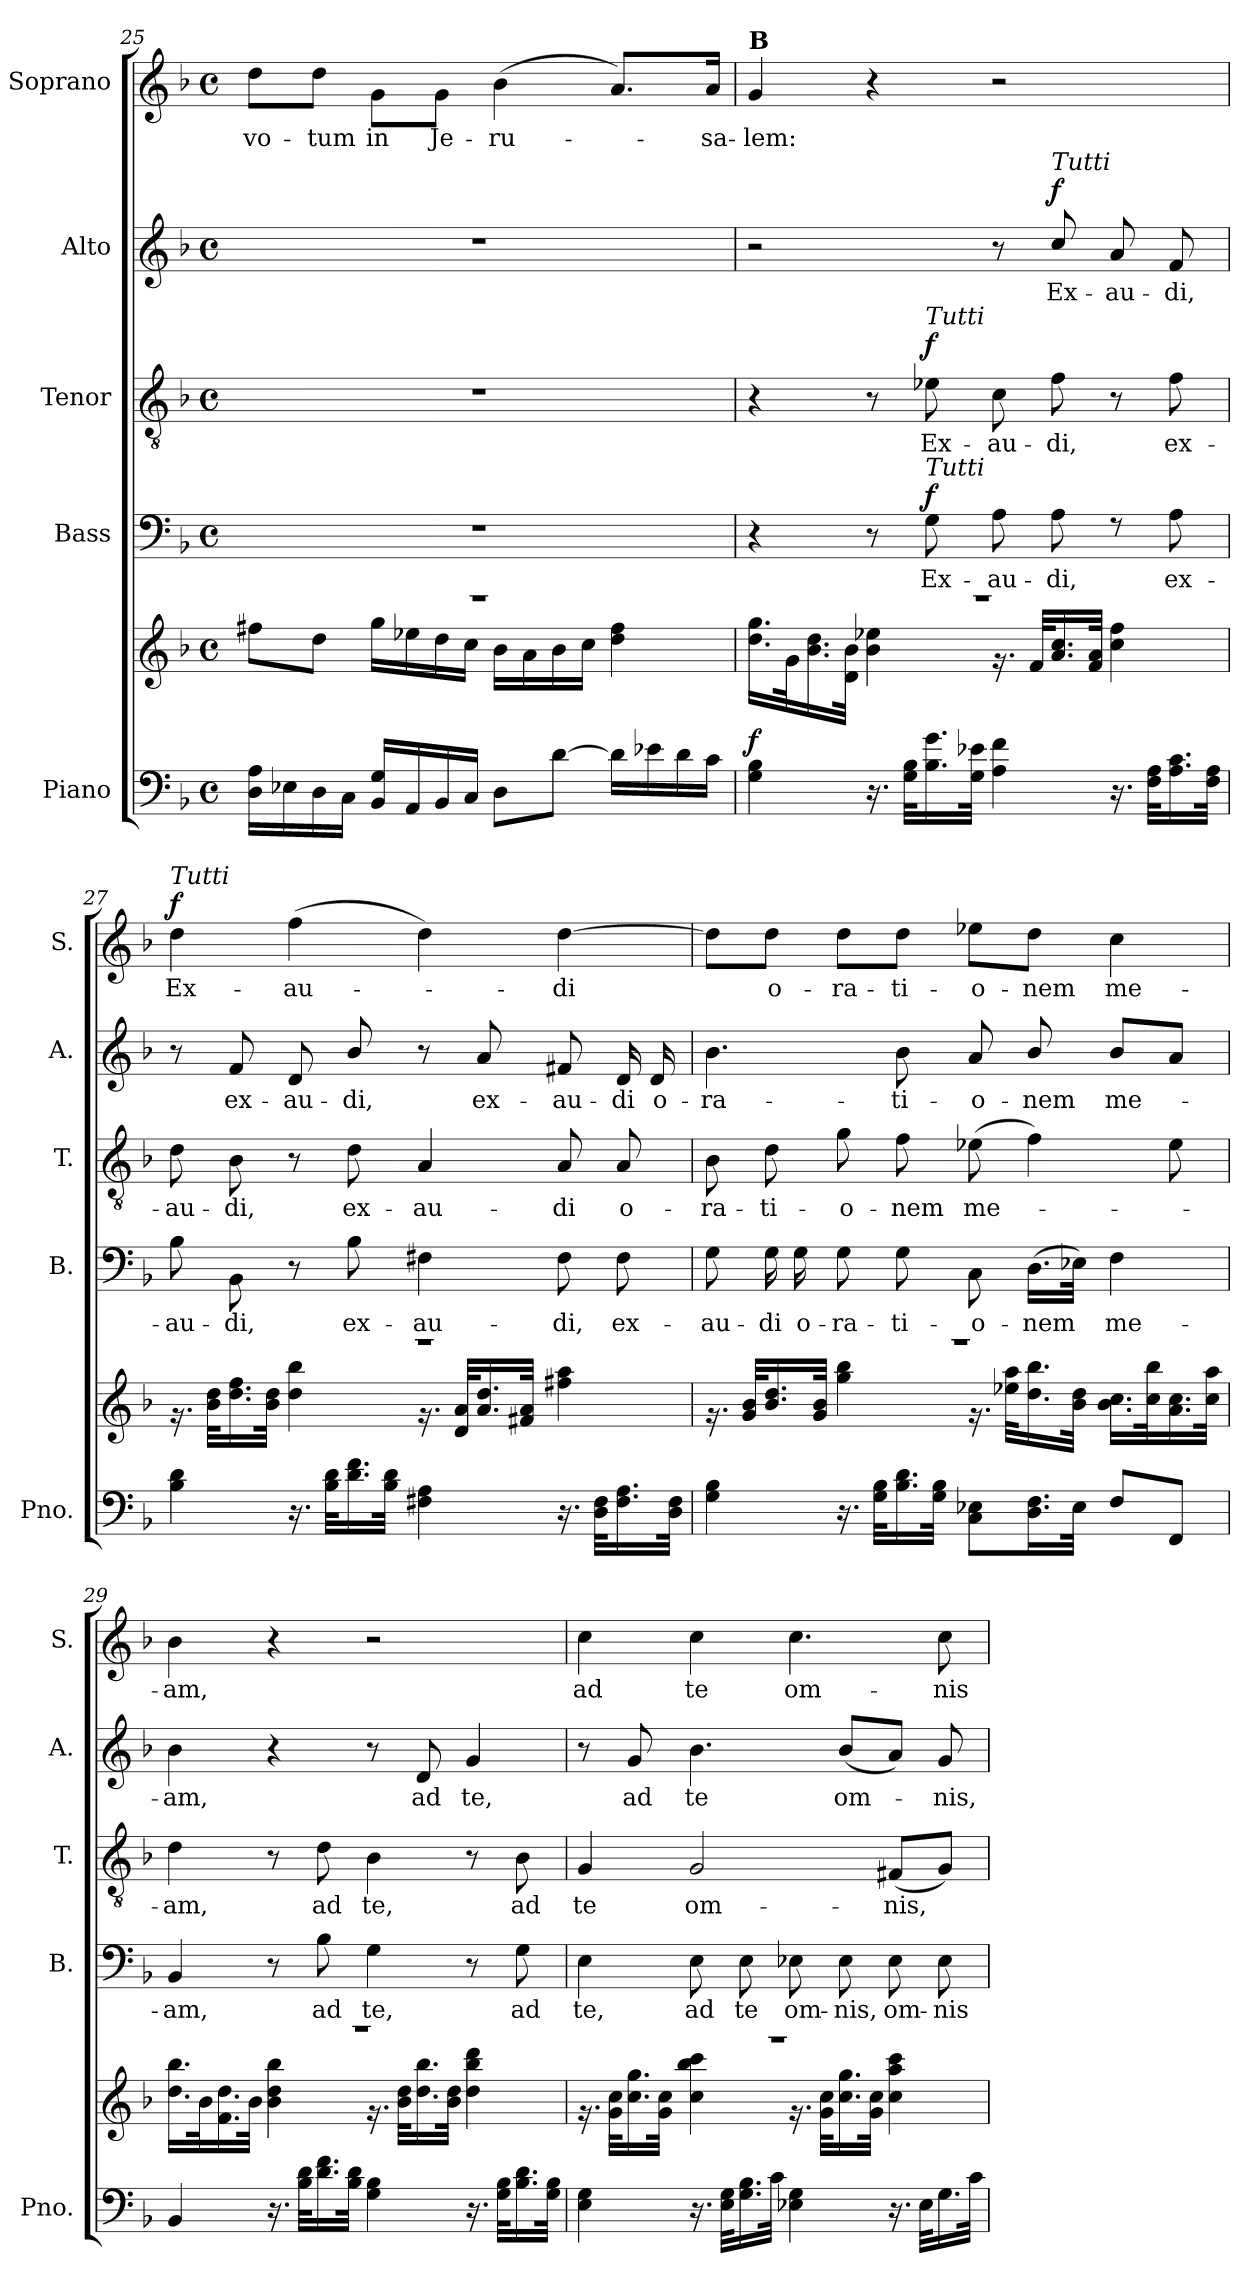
**kern	**kern	**dynam	**kern	**text	**dynam	**kern	**text	**dynam	**kern	**text	**dynam	**kern	**text	**dynam
*part5	*part5	*part5	*part4	*part4	*part4	*part3	*part3	*part3	*part2	*part2	*part2	*part1	*part1	*part1
*staff6	*staff5	*staff5/6	*staff4	*staff4	*staff4	*staff3	*staff3	*staff3	*staff2	*staff2	*staff2	*staff1	*staff1	*staff1
*I"Piano	*	*	*I"Bass	*	*	*I"Tenor	*	*	*I"Alto	*	*	*I"Soprano	*	*
*I'Pno.	*	*	*I'B.	*	*	*I'T.	*	*	*I'A.	*	*	*I'S.	*	*
*clefF4	*clefG2	*	*clefF4	*	*	*clefGv2	*	*	*clefG2	*	*	*clefG2	*	*
*k[b-]	*k[b-]	*	*k[b-]	*	*	*k[b-]	*	*	*k[b-]	*	*	*k[b-]	*	*
*M4/4	*M4/4	*	*M4/4	*	*	*M4/4	*	*	*M4/4	*	*	*M4/4	*	*
*met(c)	*met(c)	*	*met(c)	*	*	*met(c)	*	*	*met(c)	*	*	*met(c)	*	*
=25	=25	=25	=25	=25	=25	=25	=25	=25	=25	=25	=25	=25	=25	=25
*	*^	*	*	*	*	*	*	*	*	*	*	*	*	*
!	!	!	!	!	!	!	!	!	!	!	!	!	!	!LO:LY:b	!
16D\ 16A\LL	1r	8ff#X\L	.	1r	.	.	1r	.	.	1r	.	.	8dd\L	vo-	.
16E-X\	.	.	.	.	.	.	.	.	.	.	.	.	.	.	.
!	!	!	!	!	!	!	!	!	!	!	!	!	!	!LO:LY:b	!
16D\	.	8dd\J	.	.	.	.	.	.	.	.	.	.	8dd\J	-tum	.
16C\JJ	.	.	.	.	.	.	.	.	.	.	.	.	.	.	.
!	!	!	!	!	!	!	!	!	!	!	!	!	!	!LO:LY:b	!
16BB-/ 16G/LL	.	16gg\LL	.	.	.	.	.	.	.	.	.	.	8g\L	in	.
16AA/	.	16ee-X\	.	.	.	.	.	.	.	.	.	.	.	.	.
!	!	!	!	!	!	!	!	!	!	!	!	!	!	!LO:LY:b	!
16BB-/	.	16dd\	.	.	.	.	.	.	.	.	.	.	8g\J	Je-	.
16C/JJ	.	16cc\JJ	.	.	.	.	.	.	.	.	.	.	.	.	.
!	!	!	!	!	!	!	!	!	!	!	!	!	!	!LO:LY:b	!
8D\L	.	16b-\LL	.	.	.	.	.	.	.	.	.	.	(4b-\	-ru-	.
.	.	16a\	.	.	.	.	.	.	.	.	.	.	.	.	.
[8d\J	.	16b-\	.	.	.	.	.	.	.	.	.	.	.	.	.
.	.	16cc\JJ	.	.	.	.	.	.	.	.	.	.	.	.	.
16d\LL]	.	4dd\ 4ff#\	.	.	.	.	.	.	.	.	.	.	8.a/L)	.	.
16e-X\	.	.	.	.	.	.	.	.	.	.	.	.	.	.	.
16d\	.	.	.	.	.	.	.	.	.	.	.	.	.	.	.
!	!	!	!	!	!	!	!	!	!	!	!	!	!	!LO:LY:b	!
16c\JJ	.	.	.	.	.	.	.	.	.	.	.	.	16a/Jk	-sa-	.
!!LO:LB:g=z
=26	=26	=26	=26	=26	=26	=26	=26	=26	=26	=26	=26	=26	=26	=26	=26
!	!	!	!	!	!	!	!	!	!	!	!	!	!LO:TX:a:B:t=B	!	!
!	!	!	!LO:DY:a=2	!	!	!	!	!	!	!	!	!	!	!LO:LY:b	!
4G\ 4B-\	1r	16.dd\ 16.gg\LL	f	4r	.	.	4r	.	.	2r	.	.	4g/	-lem:	.
.	.	32g\K	.	.	.	.	.	.	.	.	.	.	.	.	.
.	.	16.b-\ 16.dd\	.	.	.	.	.	.	.	.	.	.	.	.	.
.	.	32d\ 32b-\JJk	.	.	.	.	.	.	.	.	.	.	.	.	.
16.r	.	4b-\ 4ee-X\	.	8r	.	.	8r	.	.	.	.	.	4r	.	.
32G\ 32B-\KLL	.	.	.	.	.	.	.	.	.	.	.	.	.	.	.
!	!	!	!	!	!	!	!LO:TX:a:i:t=Tutti	!	!	!	!	!	!	!	!
!	!	!	!	!LO:TX:a:i:t=Tutti	!	!	!	!	!	!	!	!	!	!	!
!	!	!	!	!	!LO:LY:b	!LO:DY:a	!	!LO:LY:b	!LO:DY:a	!	!	!	!	!	!
16.B-\ 16.g\	.	.	.	8G\	Ex-	f	8e-X\	Ex-	f	.	.	.	.	.	.
32G\ 32e-X\JJk	.	.	.	.	.	.	.	.	.	.	.	.	.	.	.
!	!	!	!	!	!LO:LY:b	!	!	!LO:LY:b	!	!	!	!	!	!	!
4A\ 4f\	.	16.r	.	8A\	-au-	.	8c\	-au-	.	8r	.	.	2r	.	.
.	.	32f/KLL	.	.	.	.	.	.	.	.	.	.	.	.	.
!	!	!	!	!	!	!	!	!	!	!LO:TX:a:i:t=Tutti	!	!	!	!	!
!	!	!	!	!	!LO:LY:b	!	!	!LO:LY:b	!	!	!LO:LY:b	!LO:DY:a	!	!	!
.	.	16.a/ 16.cc/	.	8A\	-di,	.	8f\	-di,	.	8cc/	Ex-	f	.	.	.
.	.	32f/ 32a/JJk	.	.	.	.	.	.	.	.	.	.	.	.	.
!	!	!	!	!	!	!	!	!	!	!	!LO:LY:b	!	!	!	!
16.r	.	4cc\ 4ff\	.	8rF	.	.	8r	.	.	8a/	-au-	.	.	.	.
32F\ 32A\KLL	.	.	.	.	.	.	.	.	.	.	.	.	.	.	.
!	!	!	!	!	!LO:LY:b	!	!	!LO:LY:b	!	!	!LO:LY:b	!	!	!	!
16.A\ 16.c\	.	.	.	8A\	ex-	.	8f\	ex-	.	8f/	-di,	.	.	.	.
32F\ 32A\JJk	.	.	.	.	.	.	.	.	.	.	.	.	.	.	.
=27	=27	=27	=27	=27	=27	=27	=27	=27	=27	=27	=27	=27	=27	=27	=27
!	!	!	!	!	!	!	!	!	!	!	!	!	!LO:TX:a:i:t=Tutti	!	!
!	!	!	!	!	!LO:LY:b	!	!	!LO:LY:b	!	!	!	!	!	!LO:LY:b	!LO:DY:a
4B-\ 4d\	1r	16.r	.	8B-\	-au-	.	8d\	-au-	.	8r	.	.	4dd\	Ex-	f
.	.	32b-\ 32dd\KLL	.	.	.	.	.	.	.	.	.	.	.	.	.
!	!	!	!	!	!LO:LY:b	!	!	!LO:LY:b	!	!	!LO:LY:b	!	!	!	!
.	.	16.dd\ 16.ff\	.	8BB-\	-di,	.	8B-\	-di,	.	8f/	ex-	.	.	.	.
.	.	32b-\ 32dd\JJk	.	.	.	.	.	.	.	.	.	.	.	.	.
!	!	!	!	!	!	!	!	!	!	!	!LO:LY:b	!	!	!LO:LY:b	!
16.r	.	4dd\ 4bb-\	.	8r	.	.	8r	.	.	8d/	-au-	.	(4ff\	-au-	.
32B-\ 32d\KLL	.	.	.	.	.	.	.	.	.	.	.	.	.	.	.
!	!	!	!	!	!LO:LY:b	!	!	!LO:LY:b	!	!	!LO:LY:b	!	!	!	!
16.d\ 16.f\	.	.	.	8B-\	ex-	.	8d\	ex-	.	8b-/	-di,	.	.	.	.
32B-\ 32d\JJk	.	.	.	.	.	.	.	.	.	.	.	.	.	.	.
!	!	!	!	!	!LO:LY:b	!	!	!LO:LY:b	!	!	!	!	!	!	!
4F#X\ 4A\	.	16.r	.	4F#X\	-au-	.	4A/	-au-	.	8r	.	.	4dd\)	.	.
.	.	32d/ 32a/KLL	.	.	.	.	.	.	.	.	.	.	.	.	.
!	!	!	!	!	!	!	!	!	!	!	!LO:LY:b	!	!	!	!
.	.	16.a/ 16.dd/	.	.	.	.	.	.	.	8a/	ex-	.	.	.	.
.	.	32f#X/ 32a/JJk	.	.	.	.	.	.	.	.	.	.	.	.	.
!	!	!	!	!	!LO:LY:b	!	!	!LO:LY:b	!	!	!LO:LY:b	!	!	!LO:LY:b	!
16.r	.	4ff#X\ 4aa\	.	8F#\	-di,	.	8A/	-di	.	8f#X/	-au-	.	[4dd\	-di	.
32D\ 32F#\KLL	.	.	.	.	.	.	.	.	.	.	.	.	.	.	.
!	!	!	!	!	!LO:LY:b	!	!	!LO:LY:b	!	!	!LO:LY:b	!	!	!	!
16.F#\ 16.A\	.	.	.	8F#\	ex-	.	8A/	o-	.	16d/	-di	.	.	.	.
!	!	!	!	!	!	!	!	!	!	!	!LO:LY:b	!	!	!	!
.	.	.	.	.	.	.	.	.	.	16d/	o-	.	.	.	.
32D\ 32F#\JJk	.	.	.	.	.	.	.	.	.	.	.	.	.	.	.
!!LO:LB:g=z
=28	=28	=28	=28	=28	=28	=28	=28	=28	=28	=28	=28	=28	=28	=28	=28
!	!	!	!	!	!LO:LY:b	!	!	!LO:LY:b	!	!	!LO:LY:b	!	!	!	!
4G\ 4B-\	1r	16.r	.	8G\	-au-	.	8B-\	-ra-	.	4.b-\	-ra-	.	8dd\L]	.	.
.	.	32g/ 32b-/KLL	.	.	.	.	.	.	.	.	.	.	.	.	.
!	!	!	!	!	!LO:LY:b	!	!	!LO:LY:b	!	!	!	!	!	!LO:LY:b	!
.	.	16.b-/ 16.dd/	.	16G\	-di	.	8d\	-ti-	.	.	.	.	8dd\J	o-	.
!	!	!	!	!	!LO:LY:b	!	!	!	!	!	!	!	!	!	!
.	.	.	.	16G\	o-	.	.	.	.	.	.	.	.	.	.
.	.	32g/ 32b-/JJk	.	.	.	.	.	.	.	.	.	.	.	.	.
!	!	!	!	!	!LO:LY:b	!	!	!LO:LY:b	!	!	!	!	!	!LO:LY:b	!
16.r	.	4gg\ 4bb-\	.	8G\	-ra-	.	8g\	-o-	.	.	.	.	8dd\L	-ra-	.
32G\ 32B-\KLL	.	.	.	.	.	.	.	.	.	.	.	.	.	.	.
!	!	!	!	!	!LO:LY:b	!	!	!LO:LY:b	!	!	!LO:LY:b	!	!	!LO:LY:b	!
16.B-\ 16.d\	.	.	.	8G\	-ti-	.	8f\	-nem	.	8b-\	-ti-	.	8dd\J	-ti-	.
32G\ 32B-\JJk	.	.	.	.	.	.	.	.	.	.	.	.	.	.	.
!	!	!	!	!	!LO:LY:b	!	!	!LO:LY:b	!	!	!LO:LY:b	!	!	!LO:LY:b	!
8C\ 8E-X\L	.	16.r	.	8C\	-o-	.	(8e-X\	me-	.	8a/	-o-	.	8ee-X\L	-o-	.
.	.	32ee-X\ 32aa\KLL	.	.	.	.	.	.	.	.	.	.	.	.	.
!	!	!	!	!	!LO:LY:b	!	!	!	!	!	!LO:LY:b	!	!	!LO:LY:b	!
16.D\ 16.F\L	.	16.dd\ 16.bb-\	.	(16.D\LL	-nem	.	4f\)	.	.	8b-/	-nem	.	8dd\J	-nem	.
32E-\JJk	.	32b-\ 32dd\JJk	.	32E-X\JJk)	.	.	.	.	.	.	.	.	.	.	.
!	!	!	!	!	!LO:LY:b	!	!	!	!	!	!LO:LY:b	!	!	!LO:LY:b	!
8F/L	.	16.b-\ 16.cc\LL	.	4F\	me-	.	.	.	.	8b-/L	me-	.	4cc\	me-	.
.	.	32cc\ 32bb-\K	.	.	.	.	.	.	.	.	.	.	.	.	.
8FF/J	.	16.a\ 16.cc\	.	.	.	.	8e-\	.	.	8a/J	.	.	.	.	.
.	.	32cc\ 32aa\JJk	.	.	.	.	.	.	.	.	.	.	.	.	.
=29	=29	=29	=29	=29	=29	=29	=29	=29	=29	=29	=29	=29	=29	=29	=29
!	!	!	!	!	!LO:LY:b	!	!	!LO:LY:b	!	!	!LO:LY:b	!	!	!LO:LY:b	!
4BB-/	1r	16.dd\ 16.bb-\LL	.	4BB-/	-am,	.	4d\	-am,	.	4b-\	-am,	.	4b-\	-am,	.
.	.	32b-\K	.	.	.	.	.	.	.	.	.	.	.	.	.
.	.	16.f\ 16.dd\	.	.	.	.	.	.	.	.	.	.	.	.	.
.	.	32b-\JJk	.	.	.	.	.	.	.	.	.	.	.	.	.
16.r	.	4b-\ 4dd\ 4bb-\	.	8r	.	.	8r	.	.	4r	.	.	4r	.	.
32B-\ 32d\KLL	.	.	.	.	.	.	.	.	.	.	.	.	.	.	.
!	!	!	!	!	!LO:LY:b	!	!	!LO:LY:b	!	!	!	!	!	!	!
16.d\ 16.f\	.	.	.	8B-\	ad	.	8d\	ad	.	.	.	.	.	.	.
32B-\ 32d\JJk	.	.	.	.	.	.	.	.	.	.	.	.	.	.	.
!	!	!	!	!	!LO:LY:b	!	!	!LO:LY:b	!	!	!	!	!	!	!
4G\ 4B-\	.	16.r	.	4G\	te,	.	4B-\	te,	.	8r	.	.	2r	.	.
.	.	32b-\ 32dd\KLL	.	.	.	.	.	.	.	.	.	.	.	.	.
!	!	!	!	!	!	!	!	!	!	!	!LO:LY:b	!	!	!	!
.	.	16.dd\ 16.bb-\	.	.	.	.	.	.	.	8d/	ad	.	.	.	.
.	.	32b-\ 32dd\JJk	.	.	.	.	.	.	.	.	.	.	.	.	.
!	!	!	!	!	!	!	!	!	!	!	!LO:LY:b	!	!	!	!
16.r	.	4dd\ 4bb-\ 4ddd\	.	8r	.	.	8r	.	.	4g/	te,	.	.	.	.
32G\ 32B-\KLL	.	.	.	.	.	.	.	.	.	.	.	.	.	.	.
!	!	!	!	!	!LO:LY:b	!	!	!LO:LY:b	!	!	!	!	!	!	!
16.B-\ 16.d\	.	.	.	8G\	ad	.	8B-\	ad	.	.	.	.	.	.	.
32G\ 32B-\JJk	.	.	.	.	.	.	.	.	.	.	.	.	.	.	.
=30	=30	=30	=30	=30	=30	=30	=30	=30	=30	=30	=30	=30	=30	=30	=30
!	!	!	!	!	!LO:LY:b	!	!	!LO:LY:b	!	!	!	!	!	!LO:LY:b	!
4E\ 4G\	1r	16.r	.	4E\	te,	.	4G/	te	.	8r	.	.	4cc\	ad	.
.	.	32g\ 32cc\KLL	.	.	.	.	.	.	.	.	.	.	.	.	.
!	!	!	!	!	!	!	!	!	!	!	!LO:LY:b	!	!	!	!
.	.	16.cc\ 16.gg\	.	.	.	.	.	.	.	8g/	ad	.	.	.	.
.	.	32g\ 32cc\JJk	.	.	.	.	.	.	.	.	.	.	.	.	.
!	!	!	!	!	!LO:LY:b	!	!	!LO:LY:b	!	!	!LO:LY:b	!	!	!LO:LY:b	!
16.r	.	4cc\ 4bb-\ 4ccc\	.	8E\	ad	.	2G/	om-	.	4.b-\	te	.	4cc\	te	.
32E\ 32G\KLL	.	.	.	.	.	.	.	.	.	.	.	.	.	.	.
!	!	!	!	!	!LO:LY:b	!	!	!	!	!	!	!	!	!	!
16.G\ 16.B-\	.	.	.	8E\	te	.	.	.	.	.	.	.	.	.	.
32c\JJk	.	.	.	.	.	.	.	.	.	.	.	.	.	.	.
!	!	!	!	!	!LO:LY:b	!	!	!	!	!	!	!	!	!LO:LY:b	!
4E-X\ 4G\	.	16.r	.	8E-X\	om-	.	.	.	.	.	.	.	4.cc\	om-	.
.	.	32g\ 32cc\KLL	.	.	.	.	.	.	.	.	.	.	.	.	.
!	!	!	!	!	!LO:LY:b	!	!	!	!	!	!LO:LY:b	!	!	!	!
.	.	16.cc\ 16.gg\	.	8E-\	-nis,	.	.	.	.	(8b-/L	om-	.	.	.	.
.	.	32g\ 32cc\JJk	.	.	.	.	.	.	.	.	.	.	.	.	.
!	!	!	!	!	!LO:LY:b	!	!	!LO:LY:b	!	!	!	!	!	!	!
16.r	.	4cc\ 4aa\ 4ccc\	.	8E-\	om-	.	(8F#X/L	-nis,	.	8a/J)	.	.	.	.	.
32E-\KLL	.	.	.	.	.	.	.	.	.	.	.	.	.	.	.
!	!	!	!	!	!LO:LY:b	!	!	!	!	!	!LO:LY:b	!	!	!LO:LY:b	!
16.G\	.	.	.	8E-\	-nis	.	8G/J)	.	.	8g/	-nis,	.	8cc\	-nis	.
32c\JJk	.	.	.	.	.	.	.	.	.	.	.	.	.	.	.
*	*v	*v	*	*	*	*	*	*	*	*	*	*	*	*	*
=	=	=	=	=	=	=	=	=	=	=	=	=	=	=
*-	*-	*-	*-	*-	*-	*-	*-	*-	*-	*-	*-	*-	*-	*-
